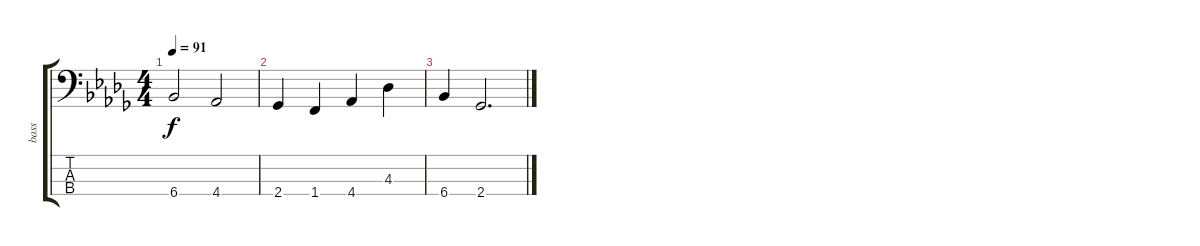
\track ("bass" "bass") {instrument electricbassfinger}
\staff {score tabs}
\tuning (G2 D2 A1 E1) {hide}
\ts (4 4)
\tempo 91
\clef f4
\ks db
6.4.2{dy f} 4.4.2 |
2.4.4{txt ""} 1.4.4 4.4.4 4.3.4 |
6.4.4 2.4.2{d}
